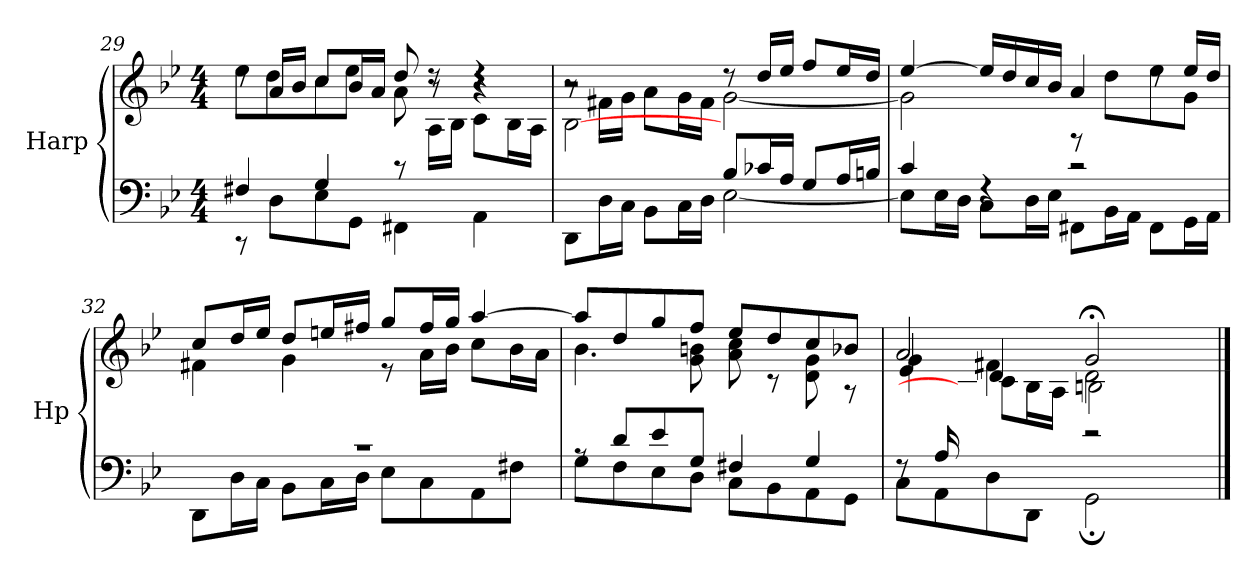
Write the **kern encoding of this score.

**kern	**kern
*part1	*part1
*staff2	*staff1
*I"Harp	*
*I'Hp	*
!!LO:PB:g=z
*clefF4	*clefG2
*k[b-e-]	*k[b-e-]
*M4/4	*M4/4
=29	=29
*^	*^
*	*	*	*^
4F#X/	8rCC	8rdd	8ee-\L	8ryy
*	*	*	*v	*v
.	8D\L	16a/LL	8dd\
.	.	16b-/JJ	.
4G/	8E-\	8cc/L	8cc\
.	8GG\J	16b-/L	8ee-\J
.	.	16a/JJ	.
8rc	4FF#X\	8dd/	8a\
*	*	*	*^
4.ryy	.	8rdd	8r	16A\LL
.	.	.	.	16B-\JJ
.	4AA\	4rdd	4r	8c\L
.	.	.	.	16B-\L
.	.	.	.	16A\JJ
=30	=30	=30	=30	=30
2ryy	8DD\L	2r	8r	[2B-\
.	16D\L	.	16f#X\LL	.
.	16C\JJ	.	16g\JJ	.
.	8BB-\L	.	8a\L	.
.	16C\L	.	16g\L	.
.	16D\JJ	.	16f#\JJ	.
8B-/L	[2E-\	8rdd	[2g\	2ryy
16c-X/L	.	16dd/LL	.	.
16A/JJ	.	16ee-/JJ	.	.
8G/L	.	8ff/L	.	.
16A/L	.	16ee-/L	.	.
16Bn/JJ	.	16dd/JJ	.	.
*	*	*	*v	*v
=31	=31	=31	=31
4c/	8E-\L]	[4ee-/	2g\]
.	16E-\L	.	.
.	16D\JJ	.	.
4rF	8C\L	16ee-/LL]	.
.	.	16dd/	.
.	16D\L	16cc/	.
.	16E-\JJ	16b-/JJ	.
2r	8FF#X\L	4a/	8rF
.	16BB-\L	.	8dd\L
.	16AA\JJ	.	.
.	8FF#\L	8rdd	8ee-\
.	16GG\L	16ee-/LL	8g\J
.	16AA\JJ	16dd/JJ	.
!!LO:LB:g=z	!!
=32	=32	=32	=32
1r	8DD\L	8cc/L	4f#X\
.	16D\L	16dd/L	.
.	16C\JJ	16ee-/JJ	.
.	8BB-\L	8dd/L	4g\
.	16C\L	16een/L	.
.	16D\JJ	16ff#X/JJ	.
.	8E-\L	8gg/L	8r
.	8C\	16ff#/L	16a\LL
.	.	16gg/JJ	16b-\JJ
.	8AA\	[4aa/	8cc\L
.	8F#X\J	.	16b-\L
.	.	.	16a\JJ
=33	=33	=33	=33
8rA	8G\L	8aa/L]	4.b-\
8d/L	8F\	8dd/	.
8e-/	8E-\	8gg/	.
8G/J	8D\J	8ff/J	8g\ 8bn\
4F#X/	8C\L	8ee-/L	8a\ 8cc\
.	8BB-\	8dd/	8rc
4G/	8AA\	8cc/	8d\ 8g\
.	8GG\J	8b-X/J	8rA
=34	=34	=34	=34
*	*	*^	*^
8rF	8C\L	2a/	4g\	4e-/	8.ryy
16A/LL	8AA\	.	.	.	.
2ryy	.	.	.	.	16B-\JJ]
.	8D\	.	4f#X\	4d/	8c\L
.	8DD\J	.	.	.	16B-\L
.	.	.	.	.	16A\JJ
.	2GG;\	2g;</	2d\	2rGG	2Bn\
4ryy	.	.	.	.	.
16ryy	.	.	.	.	.
*v	*v	*	*	*	*
*	*v	*v	*v	*v
==	==
*-	*-
